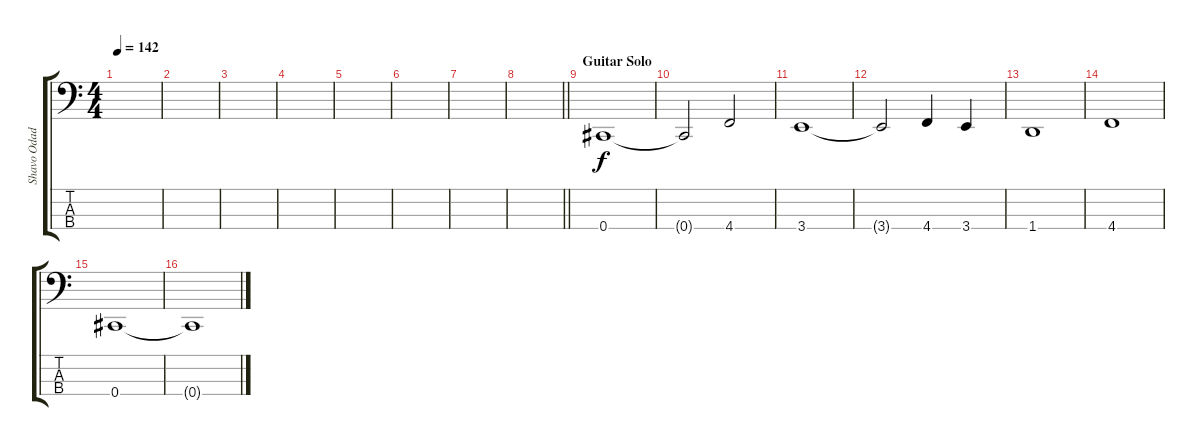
\track ("Shavo Odadjian" "Shavo Odad") {instrument electricbassfinger}
\staff {score tabs}
\tuning (Gb2 Db2 Ab1 Db1) {hide}
\ts (4 4)
\tempo 142
\clef f4
\ks c
|
|
|
|
|
|
|
\barLineRight lightlight
|
\section ("" "Guitar Solo")
0.4.1 |
0.4{t}.2 4.4.2 |
3.4.1 |
3.4{t}.2 4.4.4 3.4.4 |
1.4.1 |
4.4.1 |
0.4.1 |
0.4{t}.1
